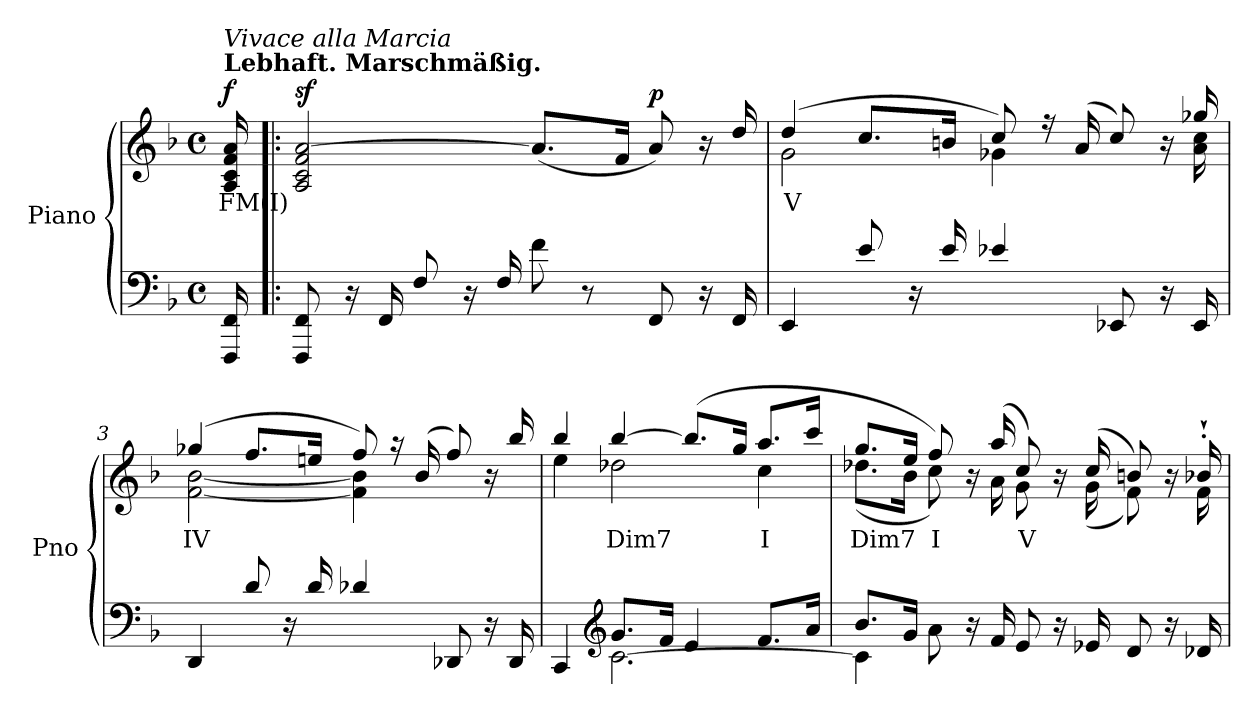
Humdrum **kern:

**kern	**kern	**text	**dynam
*part1	*part1	*part1	*part1
*staff2	*staff1	*staff1	*staff1/2
*I"Piano	*	*	*
*I'Pno	*	*	*
*clefF4	*clefG2	*	*
*k[b-]	*k[b-]	*	*
*M4/4	*M4/4	*	*
*met(c)	*met(c)	*	*
=	=	=	=
!	!LO:TX:a:B:t=Lebhaft. Marschmäßig.	!	!
!	!LO:TX:a:i:t=Vivace alla Marcia	!	!
!	!	!LO:LY:b	!LO:DY:b
16FFF/ 16FF/	16A/ 16c/ 16f/ 16a/	FM(I)	f
=1!|:	=1!|:	=1!|:	=1!|:
*^	*^	*	*
!	!	!	!	!	!LO:DY:b
8ryy	8FFF/ 8FF/	2ryy	2A/ 2c/ 2f/ [2a/	.	sf
16r	16ryy	.	.	.	.
16ryy	16FF/	.	.	.	.
8ryy	8F/	.	.	.	.
16r	16ryy	.	.	.	.
16ryy	16F/	.	.	.	.
8ryy	8f\	8.ryy	(<8.a/L]	.	.
8r	8ryy	.	.	.	.
.	.	16ryy	16f/Jk	.	.
!	!	!	!	!	!LO:DY:b
8ryy	8FF/	8ryy	8a/)	.	p
16r	16ryy	16r	16ryy	.	.
16ryy	16FF/	16ryy	16dd/	.	.
=2	=2	=2	=2	=2	=2
!	!	!	!	!LO:LY:b	!
*	*	*	*^	*	*
4EE/	4ryy	(>4dd/	2g\	2ryy	V	.
8ryy	8e/	8.cc/L	.	.	.	.
16r	16ryy	.	.	.	.	.
16ryy	16e/	16bn/Jk	.	.	.	.
4e-X/	4ryy	8ryy	4g-X\	8cc/)	.	.
.	.	16r	.	16ryy	.	.
.	.	16ryy	.	(<16a/	.	.
8ryy	8EE-X/	8ryy	8.ryy	8cc/)	.	.
16r	16ryy	16r	.	16ryy	.	.
16ryy	16EE-/	16ryy	16a\ 16cc\	16gg-X/	.	.
=3	=3	=3	=3	=3	=3	=3
!	!	!	!	!	!LO:LY:b	!
4DD/	4ryy	(>4gg-X/	[2f\ [2b-\	2ryy	IV	.
8ryy	8d/	8.ff/L	.	.	.	.
16r	16ryy	.	.	.	.	.
16ryy	16d/	16een/Jk	.	.	.	.
4d-X/	4ryy	8ryy	4f\] 4b-\]	8ff/)	.	.
.	.	16r	.	16ryy	.	.
.	.	16ryy	.	(<16b-/	.	.
8ryy	8DD-X/	8ryy	4ryy	8ff/)	.	.
16r	16ryy	16r	.	16ryy	.	.
16ryy	16DD-/	16ryy	.	16bb-/	.	.
*	*	*	*v	*v	*	*
!!LO:LB:g=z
=4	=4	=4	=4	=4	=4
4CC/	4ryy	4bb-/	4ee\	.	.
*clefG2	*	*	*	*	*
!	!	!	!	!LO:LY:b	!
[2.c\	8.g/L	[4bb-/	2dd-X\	Dim7	.
.	16f/Jk	.	.	.	.
.	4e/	(>8.bb-/L]	.	.	.
.	.	16gg/Jk	.	.	.
!	!	!	!	!LO:LY:b	!
.	8.f/L	8.aa/L	4cc\	I	.
.	16a/Jk	16ccc/Jk	.	.	.
!!LO:LB:g=z
=5	=5	=5	=5	=5	=5
!	!	!	!	!LO:LY:b	!
*	*	*	*^	*	*
4c\]	8.b-/L	4ryy	(<8.dd-X\L	8.gg/L	Dim7	.
.	16g/Jk	.	16b-\Jk	16ee/Jk	.	.
!	!	!	!	!	!LO:LY:b	!
8ryy	8a\	8ryy	8cc\)	8ff/)	I	.
16r	16ryy	16r	16ryy	16ryy	.	.
16ryy	16f/	16ryy	16a\	(>16aa/	.	.
!	!	!	!	!	!LO:LY:b	!
8ryy	8e/	8ryy	8g\	8cc/)	V	.
16r	16ryy	16r	16ryy	16ryy	.	.
16ryy	16e-X/	16ryy	(<16g\	(>16cc/	.	.
8ryy	8d/	8ryy	8f\)	8bn/)	.	.
16r	16ryy	16r	16ryy	16ryy	.	.
16ryy	16d-X/	16ryy	16f\	16b-X'`/	.	.
*v	*v	*	*	*	*	*
*	*v	*v	*v	*	*
=	=	=	=
*-	*-	*-	*-
